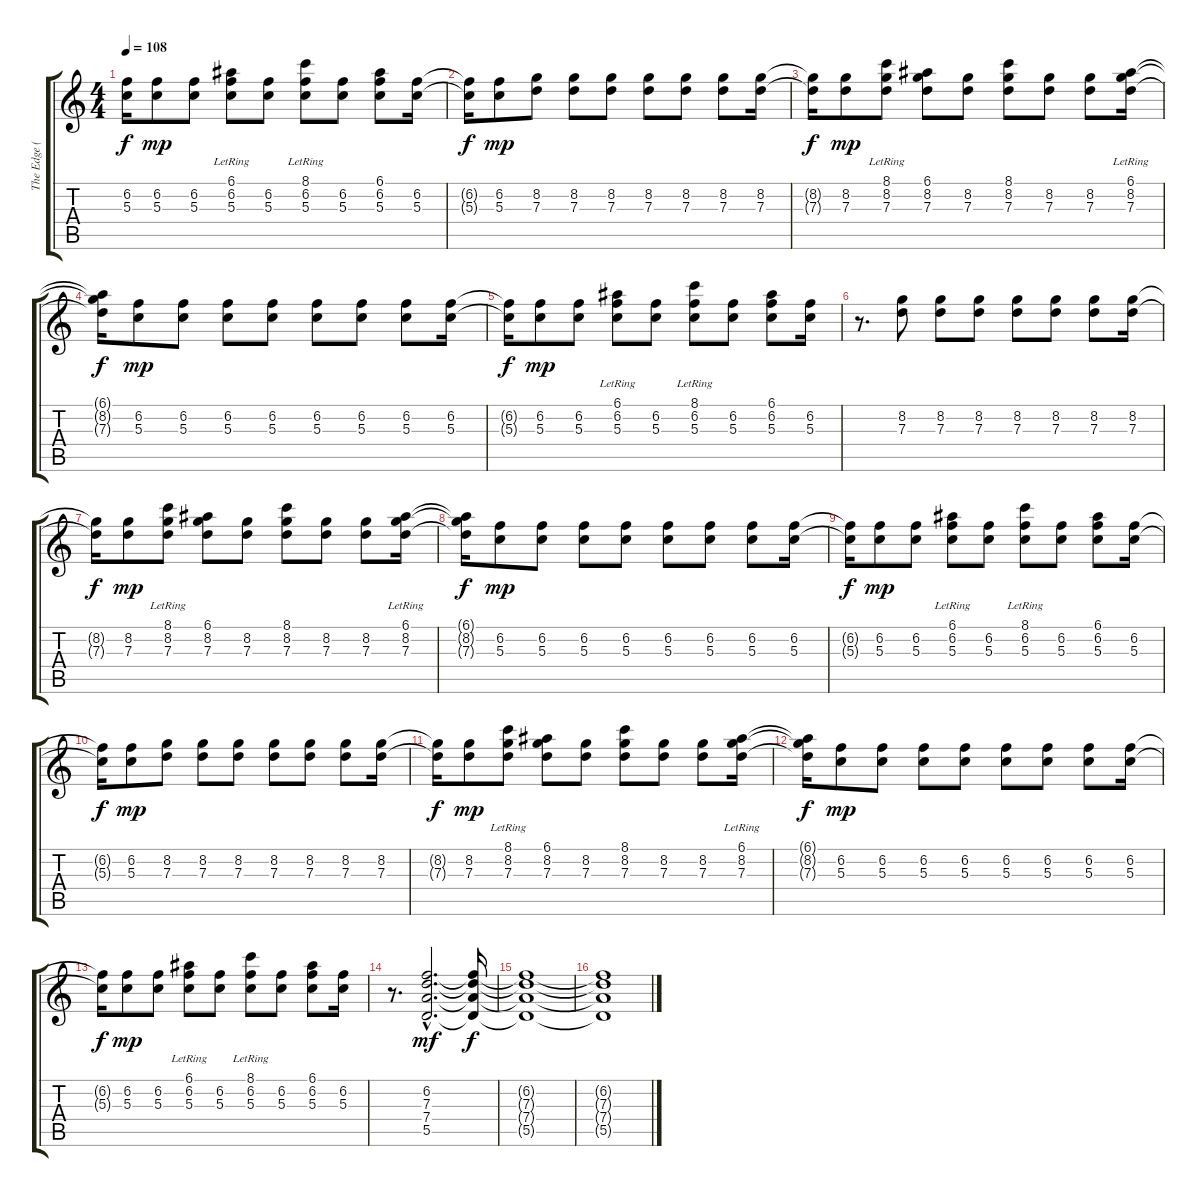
\track ("The Edge (echo)" "The Edge (") {instrument electricguitarclean}
\staff {score tabs}
\tuning (E4 B3 G3 D3 A2 E2) {hide}
\ts (4 4)
\tempo 108
\clef g2
\ks c
(6.2{t} 5.3{t}).16{dy f} (6.2 5.3).8{dy mp} (6.2 5.3).8 (6.1{lr} 6.2 5.3).8 (6.2 5.3).8 (8.1{lr} 6.2 5.3).8 (6.2 5.3).8 (6.1 6.2 5.3).8 (6.2 5.3).16 |
(6.2{t} 5.3{t}).16{dy f} (6.2 5.3).8{dy mp} (8.2 7.3).8 (8.2 7.3).8 (8.2 7.3).8 (8.2 7.3).8 (8.2 7.3).8 (8.2 7.3).8 (8.2 7.3).16 |
(8.2{t} 7.3{t}).16{dy f} (8.2 7.3).8{dy mp} (8.1 8.2{lr} 7.3{lr}).8 (6.1 8.2 7.3).8 (8.2 7.3).8 (8.1 8.2 7.3).8 (8.2 7.3).8 (8.2 7.3).8 (6.1{lr} 8.2 7.3).16 |
(6.1{t} 8.2{t} 7.3{t}).16{dy f} (6.2 5.3).8{dy mp} (6.2 5.3).8 (6.2 5.3).8 (6.2 5.3).8 (6.2 5.3).8 (6.2 5.3).8 (6.2 5.3).8 (6.2 5.3).16 |
(6.2{t} 5.3{t}).16{dy f} (6.2 5.3).8{dy mp} (6.2 5.3).8 (6.1{lr} 6.2 5.3).8 (6.2 5.3).8 (8.1{lr} 6.2 5.3).8 (6.2 5.3).8 (6.1 6.2 5.3).8 (6.2 5.3).16 |
r.8{d} (8.2 7.3).8 (8.2 7.3).8 (8.2 7.3).8 (8.2 7.3).8 (8.2 7.3).8 (8.2 7.3).8 (8.2 7.3).16 |
(8.2{t} 7.3{t}).16{dy f} (8.2 7.3).8{dy mp} (8.1 8.2{lr} 7.3{lr}).8 (6.1 8.2 7.3).8 (8.2 7.3).8 (8.1 8.2 7.3).8 (8.2 7.3).8 (8.2 7.3).8 (6.1{lr} 8.2 7.3).16 |
(6.1{t} 8.2{t} 7.3{t}).16{dy f} (6.2 5.3).8{dy mp} (6.2 5.3).8 (6.2 5.3).8 (6.2 5.3).8 (6.2 5.3).8 (6.2 5.3).8 (6.2 5.3).8 (6.2 5.3).16 |
(6.2{t} 5.3{t}).16{dy f} (6.2 5.3).8{dy mp} (6.2 5.3).8 (6.1{lr} 6.2 5.3).8 (6.2 5.3).8 (8.1{lr} 6.2 5.3).8 (6.2 5.3).8 (6.1 6.2 5.3).8 (6.2 5.3).16 |
(6.2{t} 5.3{t}).16{dy f} (6.2 5.3).8{dy mp} (8.2 7.3).8 (8.2 7.3).8 (8.2 7.3).8 (8.2 7.3).8 (8.2 7.3).8 (8.2 7.3).8 (8.2 7.3).16 |
(8.2{t} 7.3{t}).16{dy f} (8.2 7.3).8{dy mp} (8.1 8.2{lr} 7.3{lr}).8 (6.1 8.2 7.3).8 (8.2 7.3).8 (8.1 8.2 7.3).8 (8.2 7.3).8 (8.2 7.3).8 (6.1{lr} 8.2 7.3).16 |
(6.1{t} 8.2{t} 7.3{t}).16{dy f} (6.2 5.3).8{dy mp} (6.2 5.3).8 (6.2 5.3).8 (6.2 5.3).8 (6.2 5.3).8 (6.2 5.3).8 (6.2 5.3).8 (6.2 5.3).16 |
(6.2{t} 5.3{t}).16{dy f} (6.2 5.3).8{dy mp} (6.2 5.3).8 (6.1{lr} 6.2 5.3).8 (6.2 5.3).8 (8.1{lr} 6.2 5.3).8 (6.2 5.3).8 (6.1 6.2 5.3).8 (6.2 5.3).16 |
r.8{d} (6.2{hac} 7.3{hac} 7.4{hac} 5.5{hac}).2{d dy mf} (6.2{t} 7.3{t} 7.4{t} 5.5{t}).16{dy f} |
(6.2{t} 7.3{t} 7.4{t} 5.5{t}).1 |
(6.2{t} 7.3{t} 7.4{t} 5.5{t}).1
